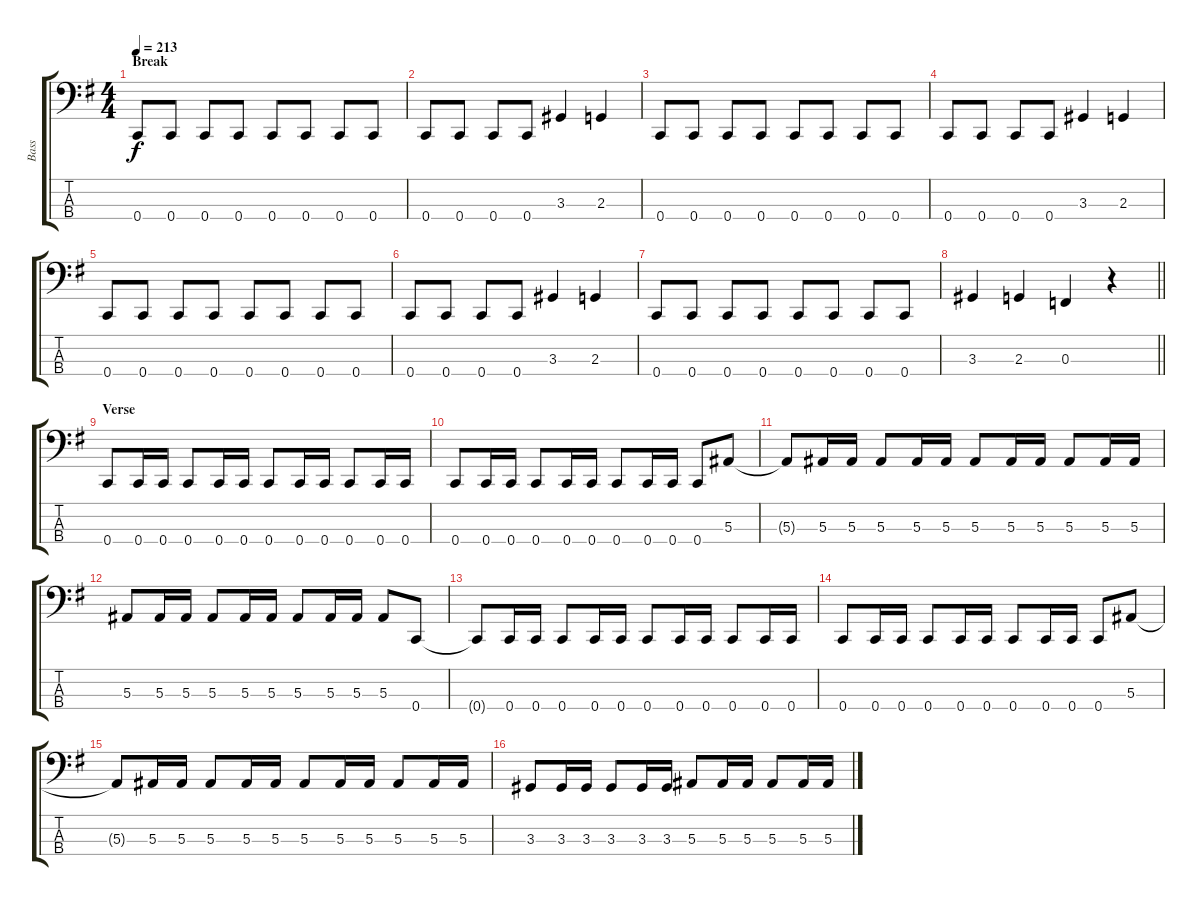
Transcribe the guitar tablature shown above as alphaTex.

\track ("Bass" "Bass") {instrument electricbassfinger}
\staff {score tabs}
\tuning (Eb2 Bb1 F1 C1) {hide}
\ts (4 4)
\section ("" "Break")
\tempo 213
\clef f4
\ks eminor
0.4.8{dy f} 0.4.8 0.4.8 0.4.8 0.4.8 0.4.8 0.4.8 0.4.8 |
0.4.8 0.4.8 0.4.8 0.4.8 3.3.4 2.3.4 |
0.4.8 0.4.8 0.4.8 0.4.8 0.4.8 0.4.8 0.4.8 0.4.8 |
0.4.8 0.4.8 0.4.8 0.4.8 3.3.4 2.3.4 |
0.4.8 0.4.8 0.4.8 0.4.8 0.4.8 0.4.8 0.4.8 0.4.8 |
0.4.8 0.4.8 0.4.8 0.4.8 3.3.4 2.3.4 |
0.4.8 0.4.8 0.4.8 0.4.8 0.4.8 0.4.8 0.4.8 0.4.8 |
\barLineRight lightlight
3.3.4 2.3.4 0.3.4 r.4 |
\section ("" "Verse")
0.4.8 0.4.16 0.4.16 0.4.8 0.4.16 0.4.16 0.4.8 0.4.16 0.4.16 0.4.8 0.4.16 0.4.16 |
0.4.8 0.4.16 0.4.16 0.4.8 0.4.16 0.4.16 0.4.8 0.4.16 0.4.16 0.4.8 5.3.8 |
5.3{t}.8 5.3.16 5.3.16 5.3.8 5.3.16 5.3.16 5.3.8 5.3.16 5.3.16 5.3.8 5.3.16 5.3.16 |
5.3.8 5.3.16 5.3.16 5.3.8 5.3.16 5.3.16 5.3.8 5.3.16 5.3.16 5.3.8 0.4.8 |
0.4{t}.8 0.4.16 0.4.16 0.4.8 0.4.16 0.4.16 0.4.8 0.4.16 0.4.16 0.4.8 0.4.16 0.4.16 |
0.4.8 0.4.16 0.4.16 0.4.8 0.4.16 0.4.16 0.4.8 0.4.16 0.4.16 0.4.8 5.3.8 |
5.3{t}.8 5.3.16 5.3.16 5.3.8 5.3.16 5.3.16 5.3.8 5.3.16 5.3.16 5.3.8 5.3.16 5.3.16 |
3.3.8 3.3.16 3.3.16 3.3.8 3.3.16 3.3.16 5.3.8 5.3.16 5.3.16 5.3.8 5.3.16 5.3.16
